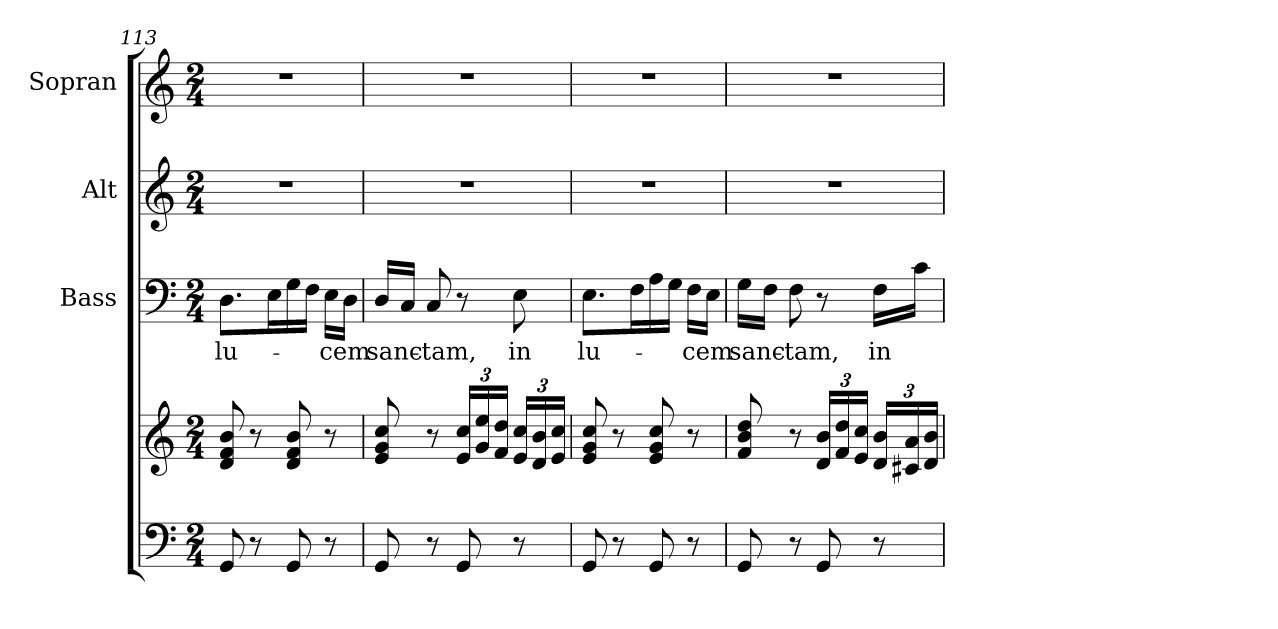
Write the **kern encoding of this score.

**kern	**kern	**kern	**text	**kern	**kern
*part4	*part4	*part3	*part3	*part2	*part1
*staff5	*staff4	*staff3	*staff3	*staff2	*staff1
*	*	*I"Bass	*	*I"Alt	*I"Sopran
*	*	*I'B.	*	*I'A.	*I'S.
*clefF4	*clefG2	*clefF4	*	*clefG2	*clefG2
*k[]	*k[]	*k[]	*	*k[]	*k[]
*C:	*C:	*C:	*	*C:	*C:
*M2/4	*M2/4	*M2/4	*	*M2/4	*M2/4
=113	=113	=113	=113	=113	=113
!	!	!	!LO:LY:b	!	!
8GG/	8d/ 8f/ 8b/	8.D\L	lu-	2r	2r
8r	8r	.	.	.	.
.	.	16E\L	.	.	.
8GG/	8d/ 8f/ 8b/	16G\	.	.	.
.	.	16F\JJ	.	.	.
!	!	!	!LO:LY:b	!	!
8r	8r	16E\LL	-cem	.	.
.	.	16D\JJ	.	.	.
=114	=114	=114	=114	=114	=114
!	!	!	!LO:LY:b	!	!
8GG/	8e/ 8g/ 8cc/	16D/LL	sanc-	2r	2r
.	.	16C/JJ	.	.	.
!	!	!	!LO:LY:b	!	!
8r	8r	8C/	-tam,	.	.
8GG/	24e/ 24cc/LL	8r	.	.	.
.	24g/ 24ee/	.	.	.	.
.	24f/ 24dd/JJ	.	.	.	.
!	!	!	!LO:LY:b	!	!
8r	24e/ 24cc/LL	8E\	in	.	.
.	24d/ 24b/	.	.	.	.
.	24e/ 24cc/JJ	.	.	.	.
=115	=115	=115	=115	=115	=115
!	!	!	!LO:LY:b	!	!
8GG/	8e/ 8g/ 8cc/	8.E\L	lu-	2r	2r
8r	8r	.	.	.	.
.	.	16F\L	.	.	.
8GG/	8e/ 8g/ 8cc/	16A\	.	.	.
.	.	16G\JJ	.	.	.
!	!	!	!LO:LY:b	!	!
8r	8r	16F\LL	-cem	.	.
.	.	16E\JJ	.	.	.
!!LO:LB:g=z
=116	=116	=116	=116	=116	=116
!	!	!	!LO:LY:b	!	!
8GG/	8f/ 8b/ 8dd/	16G\LL	sanc-	2r	2r
.	.	16F\JJ	.	.	.
!	!	!	!LO:LY:b	!	!
8r	8r	8F\	-tam,	.	.
8GG/	24d/ 24b/LL	8r	.	.	.
.	24f/ 24dd/	.	.	.	.
.	24e/ 24cc/JJ	.	.	.	.
!	!	!	!LO:LY:b	!	!
8r	24d/ 24b/LL	16F\LL	in	.	.
.	24c#X/ 24a/	.	.	.	.
.	.	16c\JJ	.	.	.
.	24d/ 24b/JJ	.	.	.	.
=	=	=	=	=	=
*-	*-	*-	*-	*-	*-
